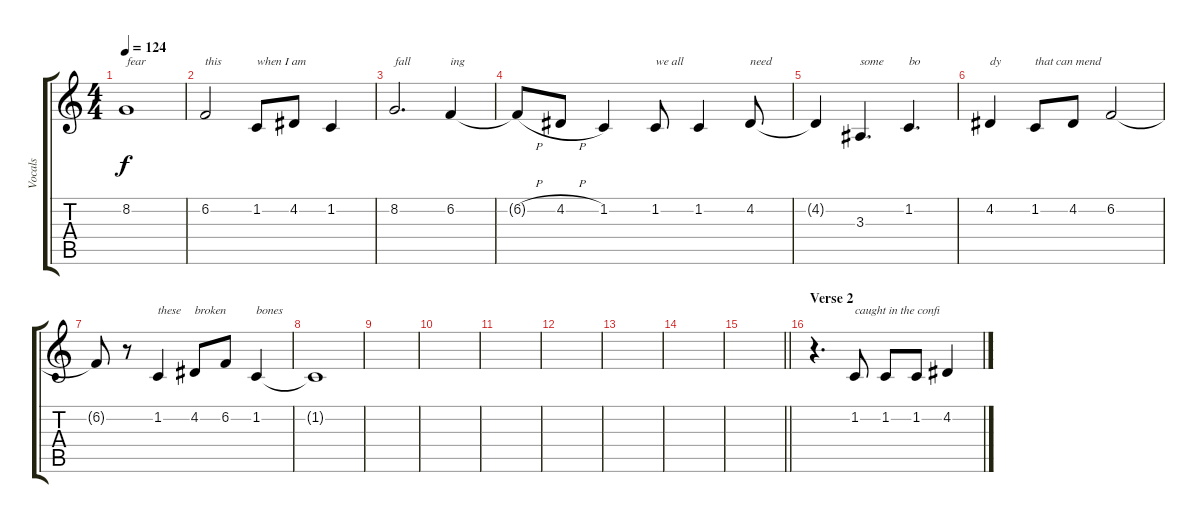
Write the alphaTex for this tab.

\track ("Vocals" "Vocals") {instrument synthvoice}
\staff {score tabs}
\tuning (E4 B3 G3 D3 A2 E2) {hide}
\ts (4 4)
\tempo 124
\clef g2
\ks c
8.2.1{txt "fear" dy f} |
6.2.2{txt "this"} 1.2.8{txt "when I am"} 4.2.8 1.2.4 |
8.2.2{d txt "fall"} 6.2.4{txt "ing"} |
6.2{h t}.8 4.2{h}.8 1.2.4 1.2.8{txt "we all"} 1.2.4 4.2.8{txt "need"} |
4.2{t}.4 3.3.4{d txt "some"} 1.2.4{d txt "bo"} |
4.2.4{txt "dy"} 1.2.8{txt "that can mend"} 4.2.8 6.2.2 |
6.2{t}.8 r.8 1.2.4{txt "these"} 4.2.8{txt "broken"} 6.2.8 1.2.4{txt "bones"} |
1.2{t}.1 |
|
|
|
|
|
|
\barLineRight lightlight
|
\section ("" "Verse 2")
r.4{d} 1.2.8{txt "caught in the confi"} 1.2.8 1.2.8 4.2.4
